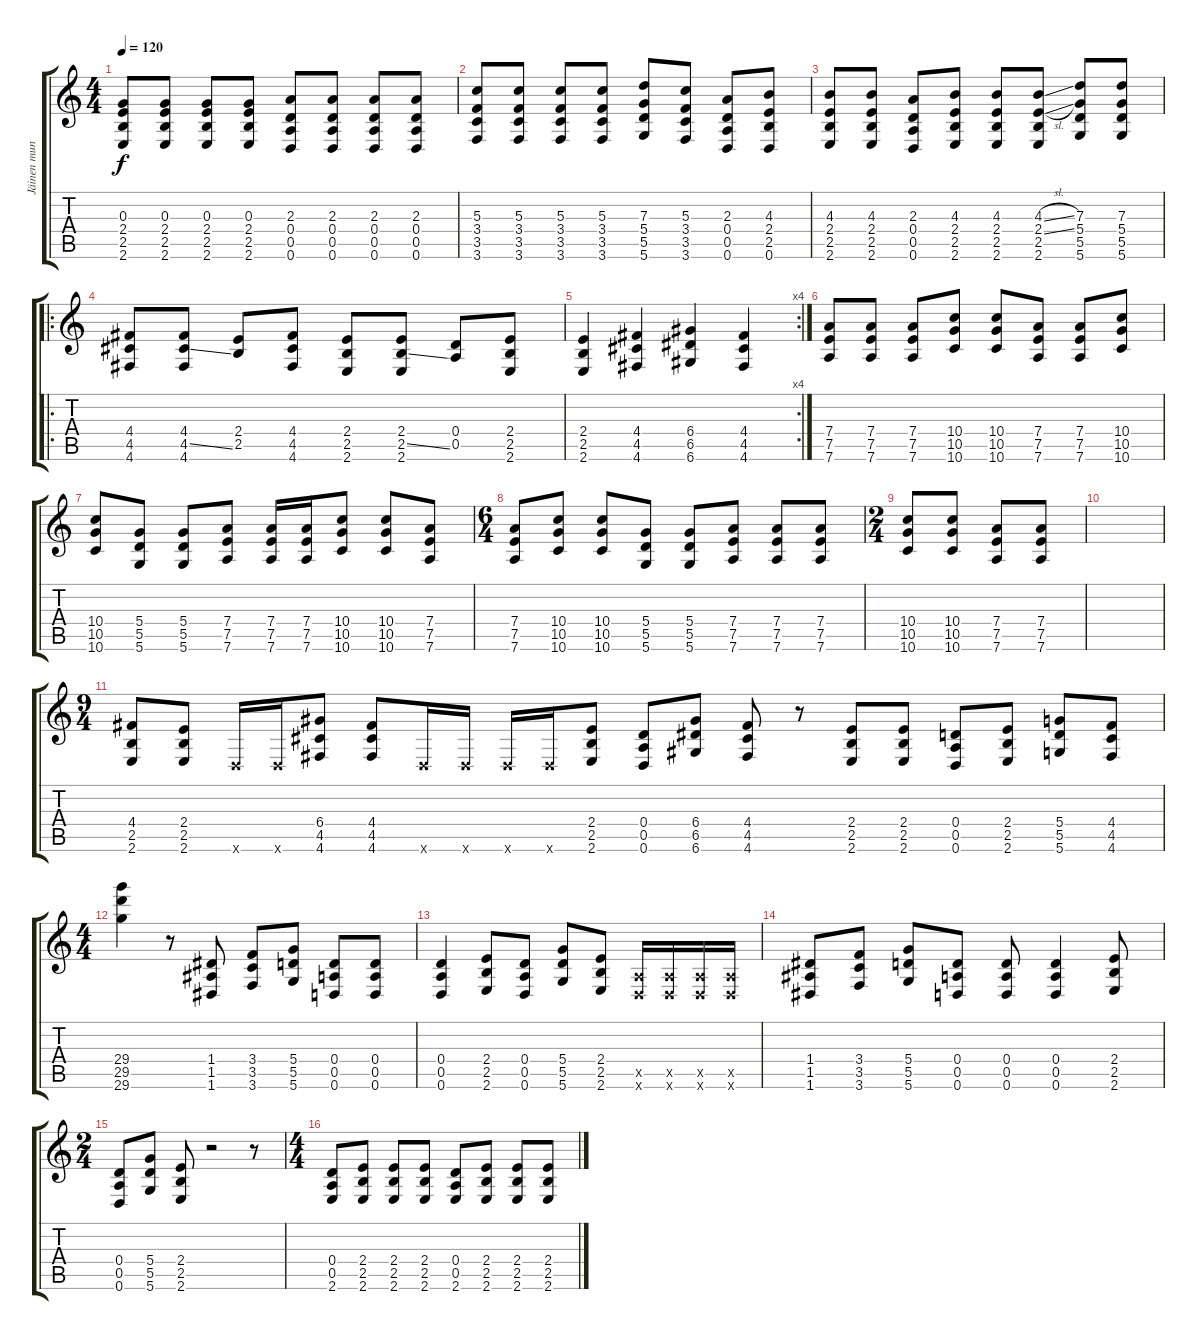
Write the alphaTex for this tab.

\track ("Jäinen munkki" "Jäinen mun") {instrument distortionguitar}
\staff {score tabs}
\tuning (E4 B3 G3 D3 A2 D2) {hide}
\ts (4 4)
\tempo 120
\clef g2
\ks c
(0.3 2.4 2.5 2.6).8{dy f} (0.3 2.4 2.5 2.6).8 (0.3 2.4 2.5 2.6).8 (0.3 2.4 2.5 2.6).8 (2.3 0.4 0.5 0.6).8 (2.3 0.4 0.5 0.6).8 (2.3 0.4 0.5 0.6).8 (2.3 0.4 0.5 0.6).8 |
(5.3 3.4 3.5 3.6).8 (5.3 3.4 3.5 3.6).8 (5.3 3.4 3.5 3.6).8 (5.3 3.4 3.5 3.6).8 (7.3 5.4 5.5 5.6).8 (5.3 3.4 3.5 3.6).8 (2.3 0.4 0.5 0.6).8 (4.3 2.4 2.5 0.6).8 |
(4.3 2.4 2.5 2.6).8 (4.3 2.4 2.5 2.6).8 (2.3 0.4 0.5 0.6).8 (4.3 2.4 2.5 2.6).8 (4.3 2.4 2.5 2.6).8 (4.3{sl} 2.4{sl} 2.5 2.6).8 (7.3 5.4 5.5 5.6).8 (7.3 5.4 5.5 5.6).8 |
\ro
(4.4 4.5 4.6).8 (4.4 4.5{ss} 4.6).8 (2.4 2.5).8 (4.4 4.5 4.6).8 (2.4 2.5 2.6).8 (2.4 2.5{ss} 2.6).8 (0.4 0.5).8 (2.4 2.5 2.6).8 |
\rc 4
(2.4 2.5 2.6).4 (4.4 4.5 4.6).4 (6.4 6.5 6.6).4 (4.4 4.5 4.6).4 |
(7.4 7.5 7.6).8 (7.4 7.5 7.6).8 (7.4 7.5 7.6).8 (10.4 10.5 10.6).8 (10.4 10.5 10.6).8 (7.4 7.5 7.6).8 (7.4 7.5 7.6).8 (10.4 10.5 10.6).8 |
(10.4 10.5 10.6).8 (5.4 5.5 5.6).8 (5.4 5.5 5.6).8 (7.4 7.5 7.6).8 (7.4 7.5 7.6).16 (7.4 7.5 7.6).16 (10.4 10.5 10.6).8 (10.4 10.5 10.6).8 (7.4 7.5 7.6).8 |
\ts (6 4)
(7.4 7.5 7.6).8 (10.4 10.5 10.6).8 (10.4 10.5 10.6).8 (5.4 5.5 5.6).8 (5.4 5.5 5.6).8 (7.4 7.5 7.6).8 (7.4 7.5 7.6).8 (7.4 7.5 7.6).8 |
\ts (2 4)
(10.4 10.5 10.6).8 (10.4 10.5 10.6).8 (7.4 7.5 7.6).8 (7.4 7.5 7.6).8 |
|
\ts (9 4)
(4.4 2.5 2.6).8 (2.4 2.5 2.6).8 0.6{x}.16 0.6{x}.16 (6.4 4.5 4.6).8 (4.4 4.5 4.6).8 0.6{x}.16 0.6{x}.16 0.6{x}.16 0.6{x}.16 (2.4 2.5 2.6).8 (0.4 0.5 0.6).8 (6.4 6.5 6.6).8 (4.4 4.5 4.6).8 r.8 (2.4 2.5 2.6).8 (2.4 2.5 2.6).8 (0.4 0.5 0.6).8 (2.4 2.5 2.6).8 (5.4 5.5 5.6).8 (4.4 4.5 4.6).8 |
\ts (4 4)
(29.4 29.5 29.6).4 r.8 (1.4 1.5 1.6).8 (3.4 3.5 3.6).8 (5.4 5.5 5.6).8 (0.4 0.5 0.6).8 (0.4 0.5 0.6).8 |
(0.4 0.5 0.6).4 (2.4 2.5 2.6).8 (0.4 0.5 0.6).8 (5.4 5.5 5.6).8 (2.4 2.5 2.6).8 (0.5{x} 0.6{x}).16 (0.5{x} 0.6{x}).16 (0.5{x} 0.6{x}).16 (0.5{x} 0.6{x}).16 |
(1.4 1.5 1.6).8 (3.4 3.5 3.6).8 (5.4 5.5 5.6).8 (0.4 0.5 0.6).8 (0.4 0.5 0.6).8 (0.4 0.5 0.6).4 (2.4 2.5 2.6).8 |
\ts (2 4)
(0.4 0.5 0.6).8 (5.4 5.5 5.6).8 (2.4 2.5 2.6).8 r.2 r.8 |
\ts (4 4)
(0.4 0.5 2.6).8 (2.4 2.5 2.6).8 (2.4 2.5 2.6).8 (2.4 2.5 2.6).8 (0.4 0.5 2.6).8 (2.4 2.5 2.6).8 (2.4 2.5 2.6).8 (2.4 2.5 2.6).8
